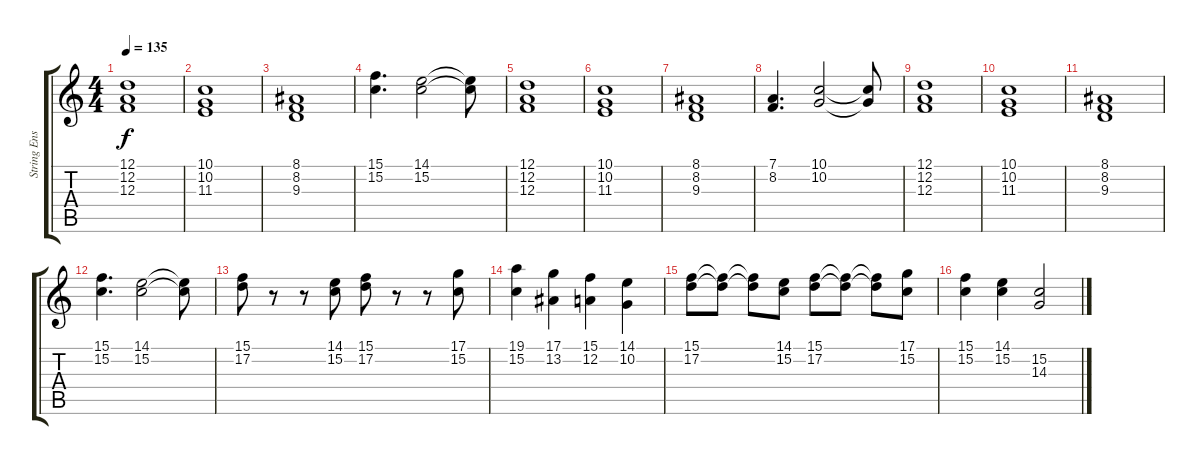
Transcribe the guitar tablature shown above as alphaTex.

\track ("String Ensemble" "String Ens") {instrument stringensemble1}
\staff {score tabs}
\tuning (D4 A3 F3 C3 G2 D2) {hide}
\ts (4 4)
\tempo 135
\clef g2
\ks c
(12.1 12.2 12.3).1{dy f} |
(10.1 10.2 11.3).1 |
(8.1 8.2 9.3).1 |
(15.1 15.2).4{d} (14.1 15.2).2 (14.1{t} 15.2{t}).8 |
(12.1 12.2 12.3).1 |
(10.1 10.2 11.3).1 |
(8.1 8.2 9.3).1 |
(7.1 8.2).4{d} (10.1 10.2).2 (10.1{t} 10.2{t}).8 |
(12.1 12.2 12.3).1 |
(10.1 10.2 11.3).1 |
(8.1 8.2 9.3).1 |
(15.1 15.2).4{d} (14.1 15.2).2 (14.1{t} 15.2{t}).8 |
(15.1 17.2).8 r.8 r.8 (14.1 15.2).8 (15.1 17.2).8 r.8 r.8 (17.1 15.2).8 |
(19.1 15.2).4 (17.1 13.2).4 (15.1 12.2).4 (14.1 10.2).4 |
(15.1 17.2).8 (15.1{t} 17.2{t}).8 (15.1{t} 17.2{t}).8 (14.1 15.2).8 (15.1 17.2).8 (15.1{t} 17.2{t}).8 (15.1{t} 17.2{t}).8 (17.1 15.2).8 |
(15.1 15.2).4 (14.1 15.2).4 (15.2 14.3).2
